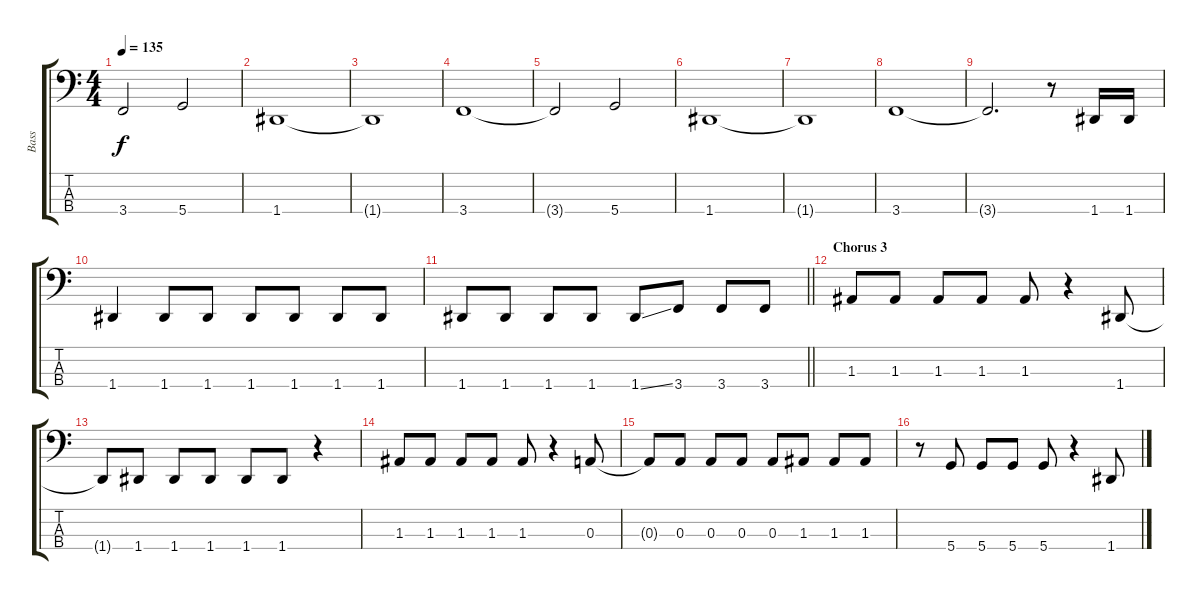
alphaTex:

\track ("Bass" "Bass") {instrument electricbassfinger}
\staff {score tabs}
\tuning (G2 D2 A1 D1) {hide}
\ts (4 4)
\tempo 135
\clef f4
\ks c
3.4{t}.2{dy f} 5.4.2 |
1.4.1 |
1.4{t}.1 |
3.4.1 |
3.4{t}.2 5.4.2 |
1.4.1 |
1.4{t}.1 |
3.4.1 |
3.4{t}.2{d instrument electricbassfinger} r.8 1.4.16 1.4.16 |
1.4.4 1.4.8 1.4.8 1.4.8 1.4.8 1.4.8 1.4.8 |
\barLineRight lightlight
1.4.8 1.4.8 1.4.8 1.4.8 1.4{ss}.8 3.4.8 3.4.8 3.4.8 |
\section ("" "Chorus 3")
1.3.8 1.3.8 1.3.8 1.3.8 1.3.8 r.4 1.4.8 |
1.4{t}.8 1.4.8 1.4.8 1.4.8 1.4.8 1.4.8 r.4 |
1.3.8 1.3.8 1.3.8 1.3.8 1.3.8 r.4 0.3.8 |
0.3{t}.8 0.3.8 0.3.8 0.3.8 0.3.8 1.3.8 1.3.8 1.3.8 |
r.8 5.4.8 5.4.8 5.4.8 5.4.8 r.4 1.4.8
